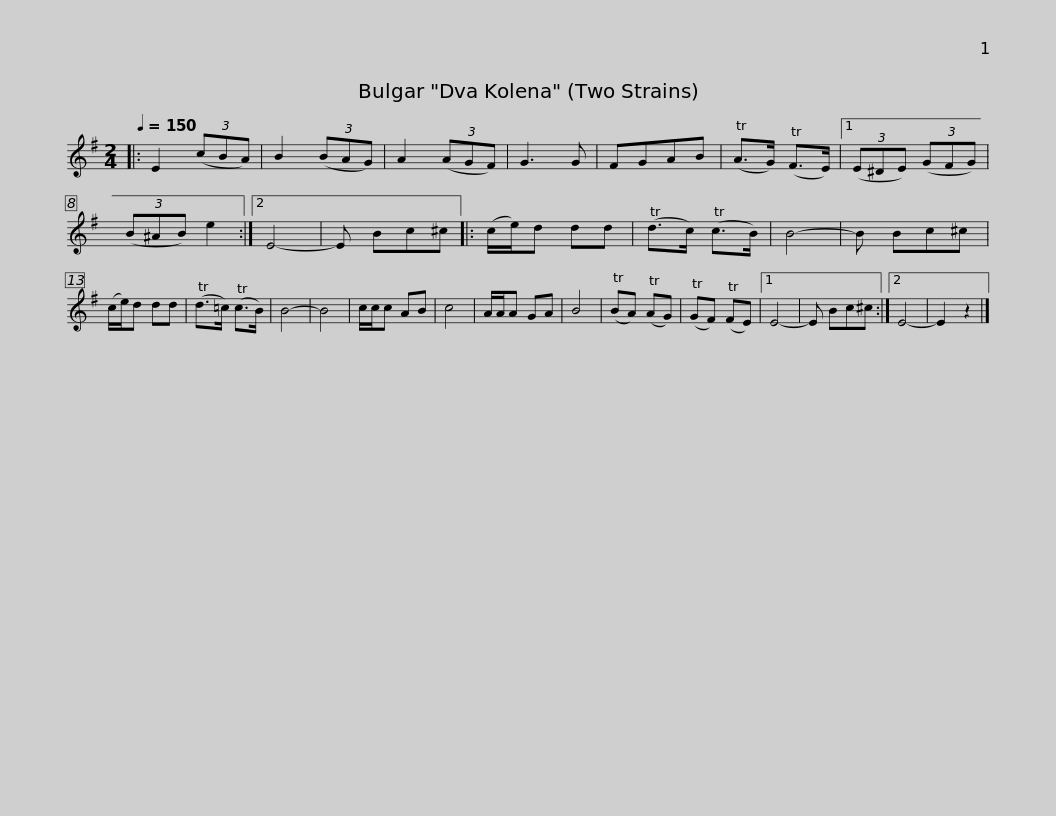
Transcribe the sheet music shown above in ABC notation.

X:1
L:1/8
Q:1/4=150
M:2/4
I:linebreak $
K:Emin
V:1 treble
V:1
|: E2 (3(cBA) | B2 (3(BAG) | A2 (3(AGF) | G3 G | FGAB | %5
 (TA>G) (TF>E) |1 (3(E^DE) (3(GFG) | (3(B^AB) e2 :|2 E4- |$ E Bc^c |: %10
 (c/e/)d dd | (Td>c) (Tc>B) | B4- | B Bc^c | (c/e/)d dd | %15
 (Td>=c) (Tc>B) | B4- | B4 | c/c/c AB | c4 |$ %20
 A/A/A GA | B4 | (TBA) (TAG) | (TGF) (TFE) |1 E4- | %25
 E Bc^c :|2 E4- | E2 z2 |] %28
